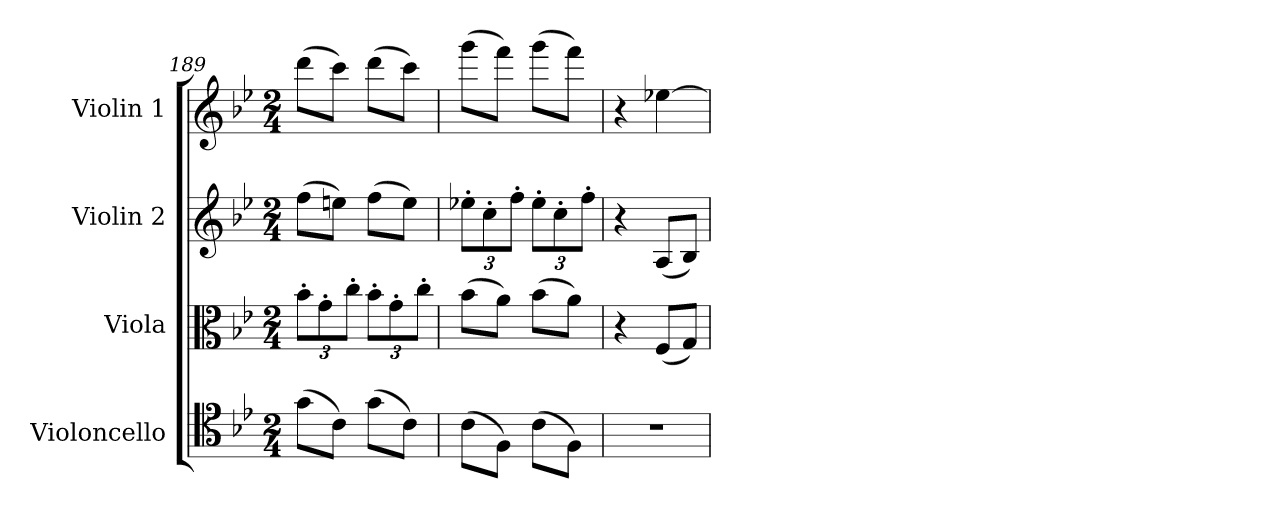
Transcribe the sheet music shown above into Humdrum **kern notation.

**kern	**kern	**dynam	**kern	**dynam	**kern	**dynam
*part4	*part3	*part3	*part2	*part2	*part1	*part1
*staff4	*staff3	*staff3	*staff2	*staff2	*staff1	*staff1
*I"Violoncello	*I"Viola	*	*I"Violin 2	*	*I"Violin 1	*
*I'Vc	*I'Vla	*	*I'Vln	*	*I'Vln	*
*clefC4	*clefC3	*	*clefG2	*	*clefG2	*
*k[b-e-]	*k[b-e-]	*	*k[b-e-]	*	*k[b-e-]	*
*M2/4	*M2/4	*	*M2/4	*	*M2/4	*
*	*Xbrackettup	*	*	*	*	*
=189	=189	=189	=189	=189	=189	=189
(8g\L	12b-'\L	.	(8ff\L	.	(8ddd\L	.
.	12g'\	.	.	.	.	.
8c\J)	.	.	8een\J)	.	8ccc\J)	.
.	12cc'\J	.	.	.	.	.
(8g\L	12b-'\L	.	(8ff\L	.	(8ddd\L	.
.	12g'\	.	.	.	.	.
8c\J)	.	.	8ee\J)	.	8ccc\J)	.
.	12cc'\J	.	.	.	.	.
=190	=190	=190	=190	=190	=190	=190
*	*	*	*Xbrackettup	*	*	*
(8c\L	(8b-\L	.	12ee-X'\L	.	(8ggg\L	.
.	.	.	12cc'\	.	.	.
8F\J)	8a\J)	.	.	.	8fff\J)	.
.	.	.	12ff'\J	.	.	.
(8c\L	(8b-\L	.	12ee-'\L	.	(8ggg\L	.
.	.	.	12cc'\	.	.	.
8F\J)	8a\J)	.	.	.	8fff\J)	.
.	.	.	12ff'\J	.	.	.
=191	=191	=191	=191	=191	=191	=191
2r	4r	.	4r	.	4r	.
!	!	!LO:DY:b	!	!	!	!
!	!	!LO:DY:n=1:b	!	!LO:DY:b	!	!
!	!	!	!	!LO:DY:n=1:b	!	!LO:DY:b
!	!	!	!	!	!	!LO:DY:n=1:b
.	(8F/L	p other-dynamics	(8A/L	p other-dynamics	[4ee-X\	p other-dynamics
.	8G/J)	.	8B-/J)	.	.	.
=	=	=	=	=	=	=
*-	*-	*-	*-	*-	*-	*-
